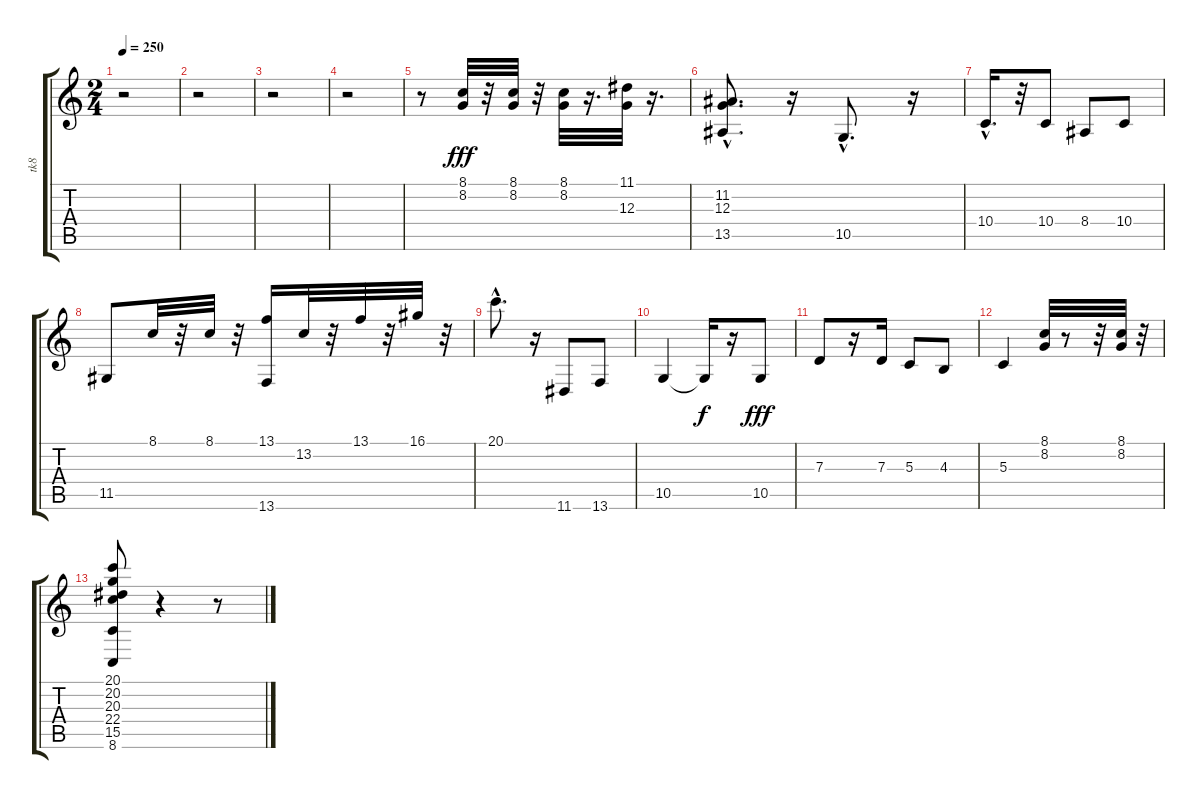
\track ("tk8" "tk8") {instrument trumpet}
\staff {score tabs}
\tuning (E4 B3 G3 D3 A2 E2) {hide}
\ts (2 4)
\tempo 250
\clef g2
\ks c
r.2{dy fff} |
r.2 |
r.2 |
r.2 |
r.8 (8.1 8.2).32 r.32 (8.1 8.2).32 r.32 (8.1 8.2).32 r.16{d} (11.1 12.3).32 r.16{d} |
(11.2{hac} 12.3{hac} 13.5{hac}).8{d} r.16 10.5{hac}.8{d} r.16 |
10.4{hac}.16{d} r.32 10.4.8 8.4.8 10.4.8 |
11.5.8 8.1.32 r.32 8.1.32 r.32 (13.1 13.6).16 13.2.32 r.32 13.1.32 r.32 16.1.32 r.32 |
20.1{hac}.8{d} r.16 11.6.8 13.6.8 |
10.5.4 10.5{t}.16{dy f} r.16 10.5.8{dy fff} |
7.3.8 r.16 7.3.16 5.3.8 4.3.8 |
5.3.4 (8.1 8.2).32 r.8 r.32 (8.1 8.2).32 r.32 |
(20.1 20.2 20.3 22.4 15.5 8.6).8 r.4 r.8
